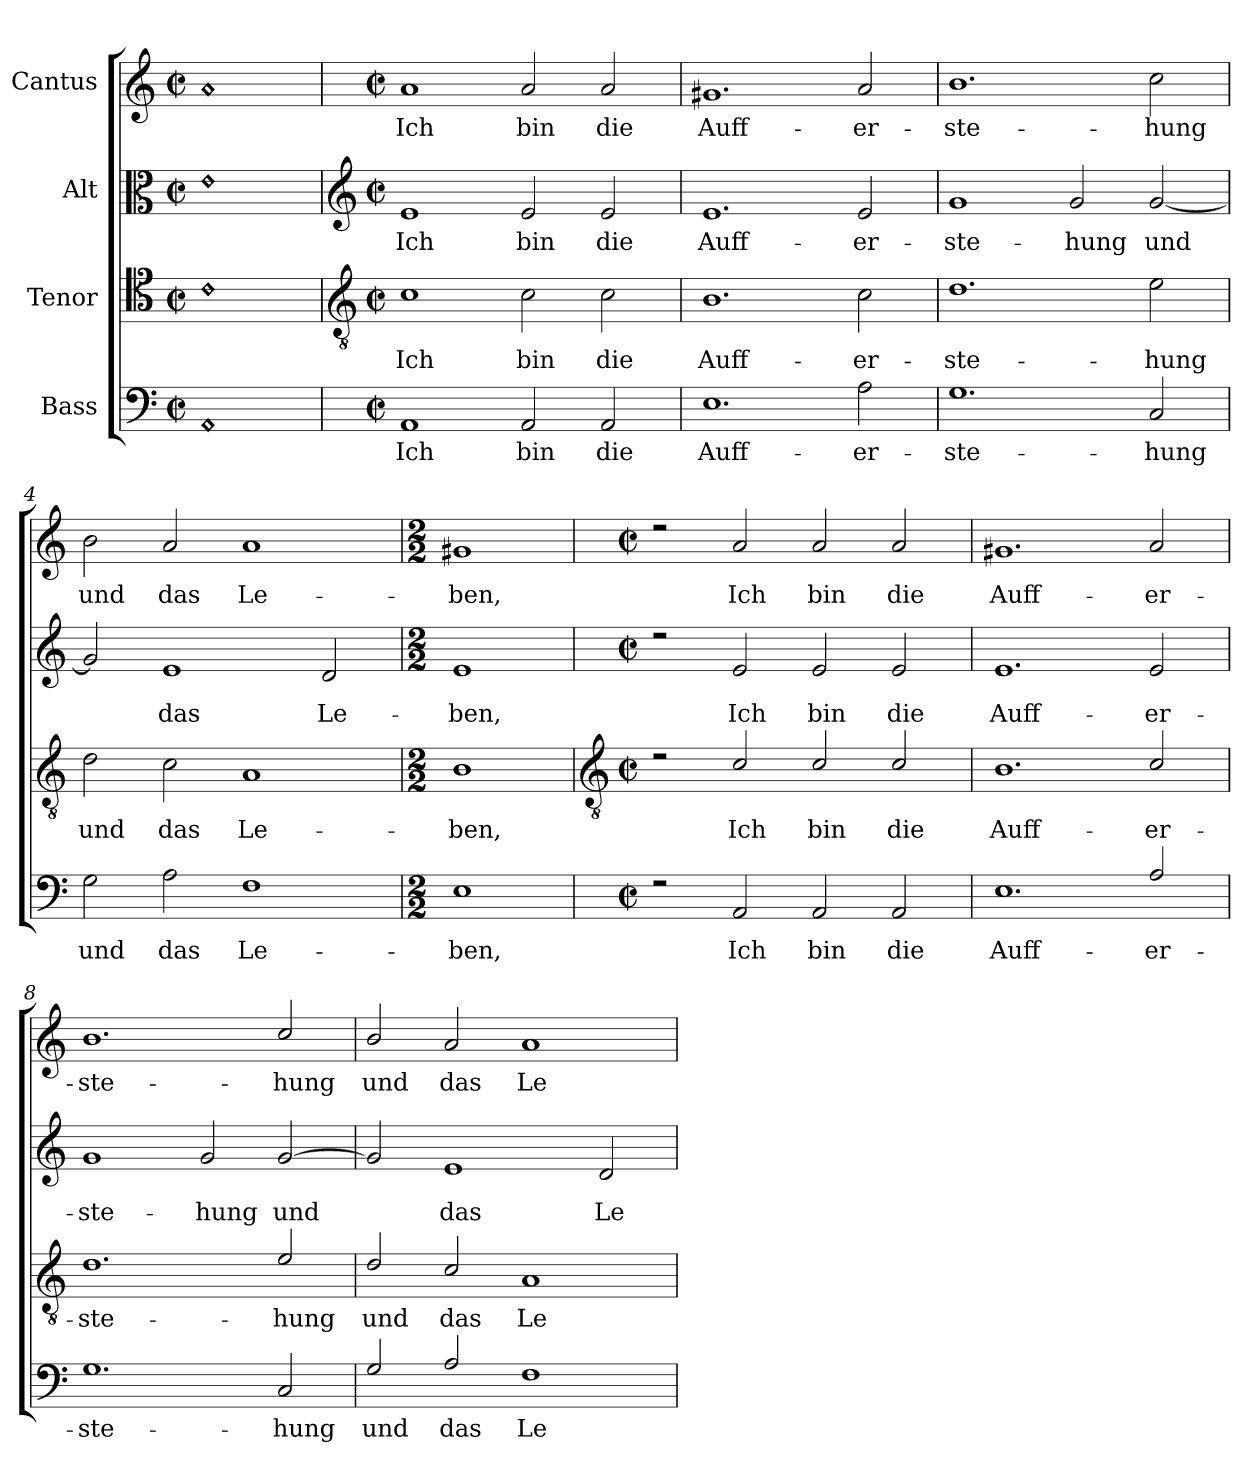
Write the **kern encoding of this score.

**kern	**text	**kern	**text	**kern	**text	**kern	**text
*part4	*part4	*part3	*part3	*part2	*part2	*part1	*part1
*staff4	*staff4	*staff3	*staff3	*staff2	*staff2	*staff1	*staff1
*I"Bass	*	*I"Tenor	*	*I"Alt	*	*I"Cantus	*
*clefF4	*	*clefC4	*	*clefC3	*	*clefG2	*
*k[]	*	*k[]	*	*k[]	*	*k[]	*
*C:	*	*C:	*	*C:	*	*C:	*
*M4/2	*	*M4/2	*	*M4/2	*	*M4/2	*
*met(c|)	*	*met(c|)	*	*met(c|)	*	*met(c|)	*
=	=	=	=	=	=	=	=
!LO:N:head=diamond	!	!LO:N:head=diamond	!	!LO:N:head=diamond	!	!LO:N:head=diamond	!
1AA	.	1c	.	1e	.	1a	.
!!LO:LB:g=z
=1	=1	=1	=1	=1	=1	=1	=1
*	*	*clefGv2	*	*clefG2	*	*	*
*M4/2	*	*M4/2	*	*M4/2	*	*M4/2	*
*met(c|)	*	*met(c|)	*	*met(c|)	*	*met(c|)	*
!	!LO:LY:b	!	!LO:LY:b	!	!LO:LY:b	!	!LO:LY:b
1AA	Ich	1c	Ich	1e	Ich	1a	Ich
!	!LO:LY:b	!	!LO:LY:b	!	!LO:LY:b	!	!LO:LY:b
2AA	bin	2c	bin	2e	bin	2a	bin
!	!LO:LY:b	!	!LO:LY:b	!	!LO:LY:b	!	!LO:LY:b
2AA	die	2c	die	2e	die	2a	die
=2	=2	=2	=2	=2	=2	=2	=2
!	!LO:LY:b	!	!LO:LY:b	!	!LO:LY:b	!	!LO:LY:b
1.E	Auff-	1.B	Auff-	1.e	Auff-	1.g#X	Auff-
!	!LO:LY:b	!	!LO:LY:b	!	!LO:LY:b	!	!LO:LY:b
2A	-er-	2c	-er-	2e	-er-	2a	-er-
=3	=3	=3	=3	=3	=3	=3	=3
!	!LO:LY:b	!	!LO:LY:b	!	!LO:LY:b	!	!LO:LY:b
1.G	-ste-	1.d	-ste-	1g	-ste-	1.b	-ste-
!	!	!	!	!	!LO:LY:b	!	!
.	.	.	.	2g	-hung	.	.
!	!LO:LY:b	!	!LO:LY:b	!	!LO:LY:b	!	!LO:LY:b
2C	-hung	2e	-hung	[2g	und	2cc	-hung
=4	=4	=4	=4	=4	=4	=4	=4
!	!LO:LY:b	!	!LO:LY:b	!	!	!	!LO:LY:b
2G	und	2d	und	2g]	.	2b	und
!	!LO:LY:b	!	!LO:LY:b	!	!LO:LY:b	!	!LO:LY:b
2A	das	2c	das	1e	das	2a	das
!	!LO:LY:b	!	!LO:LY:b	!	!	!	!LO:LY:b
1F	Le-	1A	Le-	.	.	1a	Le-
!	!	!	!	!	!LO:LY:b	!	!
.	.	.	.	2d	Le-	.	.
=5	=5	=5	=5	=5	=5	=5	=5
*M2/2	*	*M2/2	*	*M2/2	*	*M2/2	*
!	!LO:LY:b	!	!LO:LY:b	!	!LO:LY:b	!	!LO:LY:b
1E	-ben,	1B	-ben,	1e	-ben,	1g#X	-ben,
!!LO:LB:g=z
=6	=6	=6	=6	=6	=6	=6	=6
*	*	*clefGv2	*	*	*	*	*
*M4/2	*	*M4/2	*	*M4/2	*	*M4/2	*
*met(c|)	*	*met(c|)	*	*met(c|)	*	*met(c|)	*
*^	*	*^	*	*^	*	*^	*
2r	0ryy	.	2r	0ryy	.	2r	0ryy	.	2r	0ryy	.
!	!	!LO:LY:b	!	!	!LO:LY:b	!	!	!LO:LY:b	!	!	!LO:LY:b
2AA	.	Ich	2c	.	Ich	2e	.	Ich	2a/	.	Ich
!	!	!LO:LY:b	!	!	!LO:LY:b	!	!	!LO:LY:b	!	!	!LO:LY:b
2AA	.	bin	2c	.	bin	2e	.	bin	2a/	.	bin
!	!	!LO:LY:b	!	!	!LO:LY:b	!	!	!LO:LY:b	!	!	!LO:LY:b
2AA	.	die	2c	.	die	2e	.	die	2a/	.	die
=7	=7	=7	=7	=7	=7	=7	=7	=7	=7	=7	=7
!	!	!LO:LY:b	!	!	!LO:LY:b	!	!	!LO:LY:b	!	!	!LO:LY:b
1.E	0ryy	Auff-	1.B	0ryy	Auff-	1.e	0ryy	Auff-	1.g#X/	0ryy	Auff-
!	!	!LO:LY:b	!	!	!LO:LY:b	!	!	!LO:LY:b	!	!	!LO:LY:b
2A	.	-er-	2c	.	-er-	2e	.	-er-	2a/	.	-er-
=8	=8	=8	=8	=8	=8	=8	=8	=8	=8	=8	=8
!	!	!LO:LY:b	!	!	!LO:LY:b	!	!	!LO:LY:b	!	!	!LO:LY:b
1.G	0ryy	-ste-	1.d	0ryy	-ste-	1g	0ryy	-ste-	1.b/	0ryy	-ste-
!	!	!	!	!	!	!	!	!LO:LY:b	!	!	!
.	.	.	.	.	.	2g	.	-hung	.	.	.
!	!	!LO:LY:b	!	!	!LO:LY:b	!	!	!LO:LY:b	!	!	!LO:LY:b
2C	.	-hung	2e	.	-hung	[2g	.	und	2cc/	.	-hung
=9	=9	=9	=9	=9	=9	=9	=9	=9	=9	=9	=9
!	!	!LO:LY:b	!	!	!LO:LY:b	!	!	!	!	!	!LO:LY:b
2G	0ryy	und	2d	0ryy	und	2g]	0ryy	.	2b/	0ryy	und
!	!	!LO:LY:b	!	!	!LO:LY:b	!	!	!LO:LY:b	!	!	!LO:LY:b
2A	.	das	2c	.	das	1e	.	das	2a/	.	das
!	!	!LO:LY:b	!	!	!LO:LY:b	!	!	!	!	!	!LO:LY:b
1F	.	Le-	1A	.	Le-	.	.	.	1a/	.	Le-
!	!	!	!	!	!	!	!	!LO:LY:b	!	!	!
.	.	.	.	.	.	2d	.	Le-	.	.	.
*v	*v	*	*	*	*	*v	*v	*	*v	*v	*
*	*	*v	*v	*	*	*	*	*
=	=	=	=	=	=	=	=
*-	*-	*-	*-	*-	*-	*-	*-
